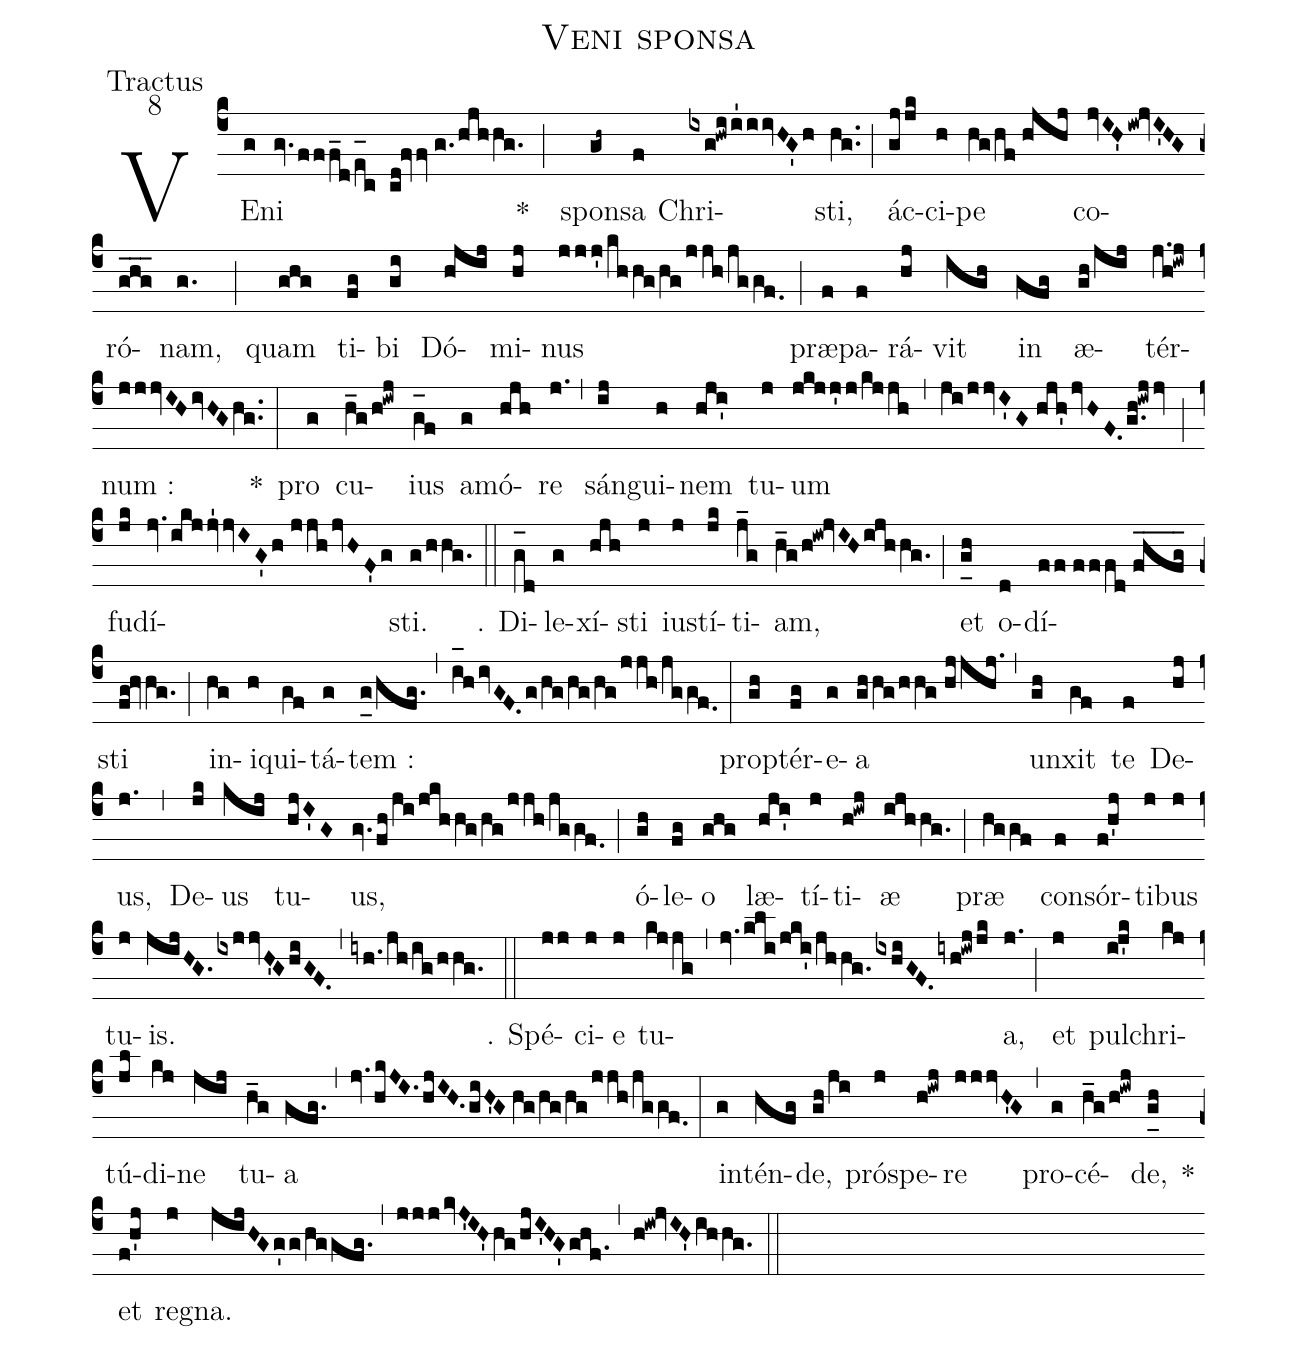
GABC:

name:Veni sponsa;
office-part:Tractus;
mode:8;
%%
(c4) VE(g)ni(gv.fff_d/e_[oh:h]c cd!fvv//g./hjhhg.) () *(;) ()
 spon(gh~)sa(f) Chri(ixg!hwi/i'1iivHG'h)sti,(hg..) (;)
 ác(gjjk)ci(h)pe(hg/hf//hjhj) co(jvIH'iw!jvI'HG)ró(ghg___)nam,(g.) (;)
 quam(ghg) ti(fg)bi(gi) Dó(hjij)mi(hj)nus(jjj'/khhg/hg/jjh/jggf.0) (;)
 præ(f)pa(f)rá(hj)vit(igh) in(gfg) æ(gh/jij)tér(j.h!iwj)num :(jjjvIHivHGhg..) *(:)

 pro(g) cu(h_g/h!iwj)ius(g_[oh:h]f) a(g)mó(hjh)re(j.) (,)
 sán(ij)gui(h)nem(hji') tu(j)um(jkjj'j/kjjh) (,)
 (ji/jjvI'G//hjh'jvHF.g.h!iwjjv) (;)
 fu(jk)dí(jv.ikjjv'1jvIG'h//jjhjvHF'g)sti.(g/hhg.) (::)

℣. Di(g_[oh:h]d)le(g)xí(hjh)sti(j) iu(j)stí(jk)ti(j_g)am,(h_g/h!iw!jvIHijhhg.) (;)
 et(g_[uh:l]h) o(d)dí(ff//fffd//fhfg____)sti(fg!hvhg.) (;)
 in(hg)i(h)qui(gf)tá(g)tem :(g_0[uh:l]/hfg.) (,)
 (i_[oh:h]hivGF.g/hg/hg/hg/jjh/jggf.0) (:)

 pro(gh)ptér(fg)e(g)a(ghhg/hhg//hjjhj.) (,)
 un(gh)xit(gf) te(f) De(hj)us,(j.) (,)
 De(jk)us(kij) tu(hjI'G)us,(gv.fh/ji/jkhhg/hg/jjh/jggf.0) (;)
 ó(gh)le(fg)o(ghg) læ(hji')tí(j)ti(h!iwj)æ(ijhhg.) (;)
 præ(hggf) con(f)sór(f!h'j)ti(j)bus(j) tu(j)is.(jijHG.ixjjvH'GhiGF.) (,)
 (iyh./jh/ig/hhg.) (::)

℣. Spé(jj)ci(j)e(j) tu(kjjg,jv.kli/jki'/jhhg.ixhiGF.iyh!iwjjk)a,(j.) (;)
 et(j) pul(i!j'k)chri(kj)tú(jl)di(kj)ne(jij) tu(h_g)a(gfg.) (,)
 (jv.hkJI.hjIH.giH'G//hg/hg/hg/jjh/jggf.0) (:)

 in(g)tén(hfg)de,(gh/ji) pró(j)spe(h!iwj)re(jjjvH'G) (,)
 pro(g)cé(h_g/h!iwj)de,(g_[uh:l]h) *() et(f!h'j) re(j)gna.(jijHGg'g/hggfg.) (,)
 (jjjkvJ'IH'hg/hjI'HG'ghf.1) (,)
 (h!iw!jvIH'ihhg.) (::)
